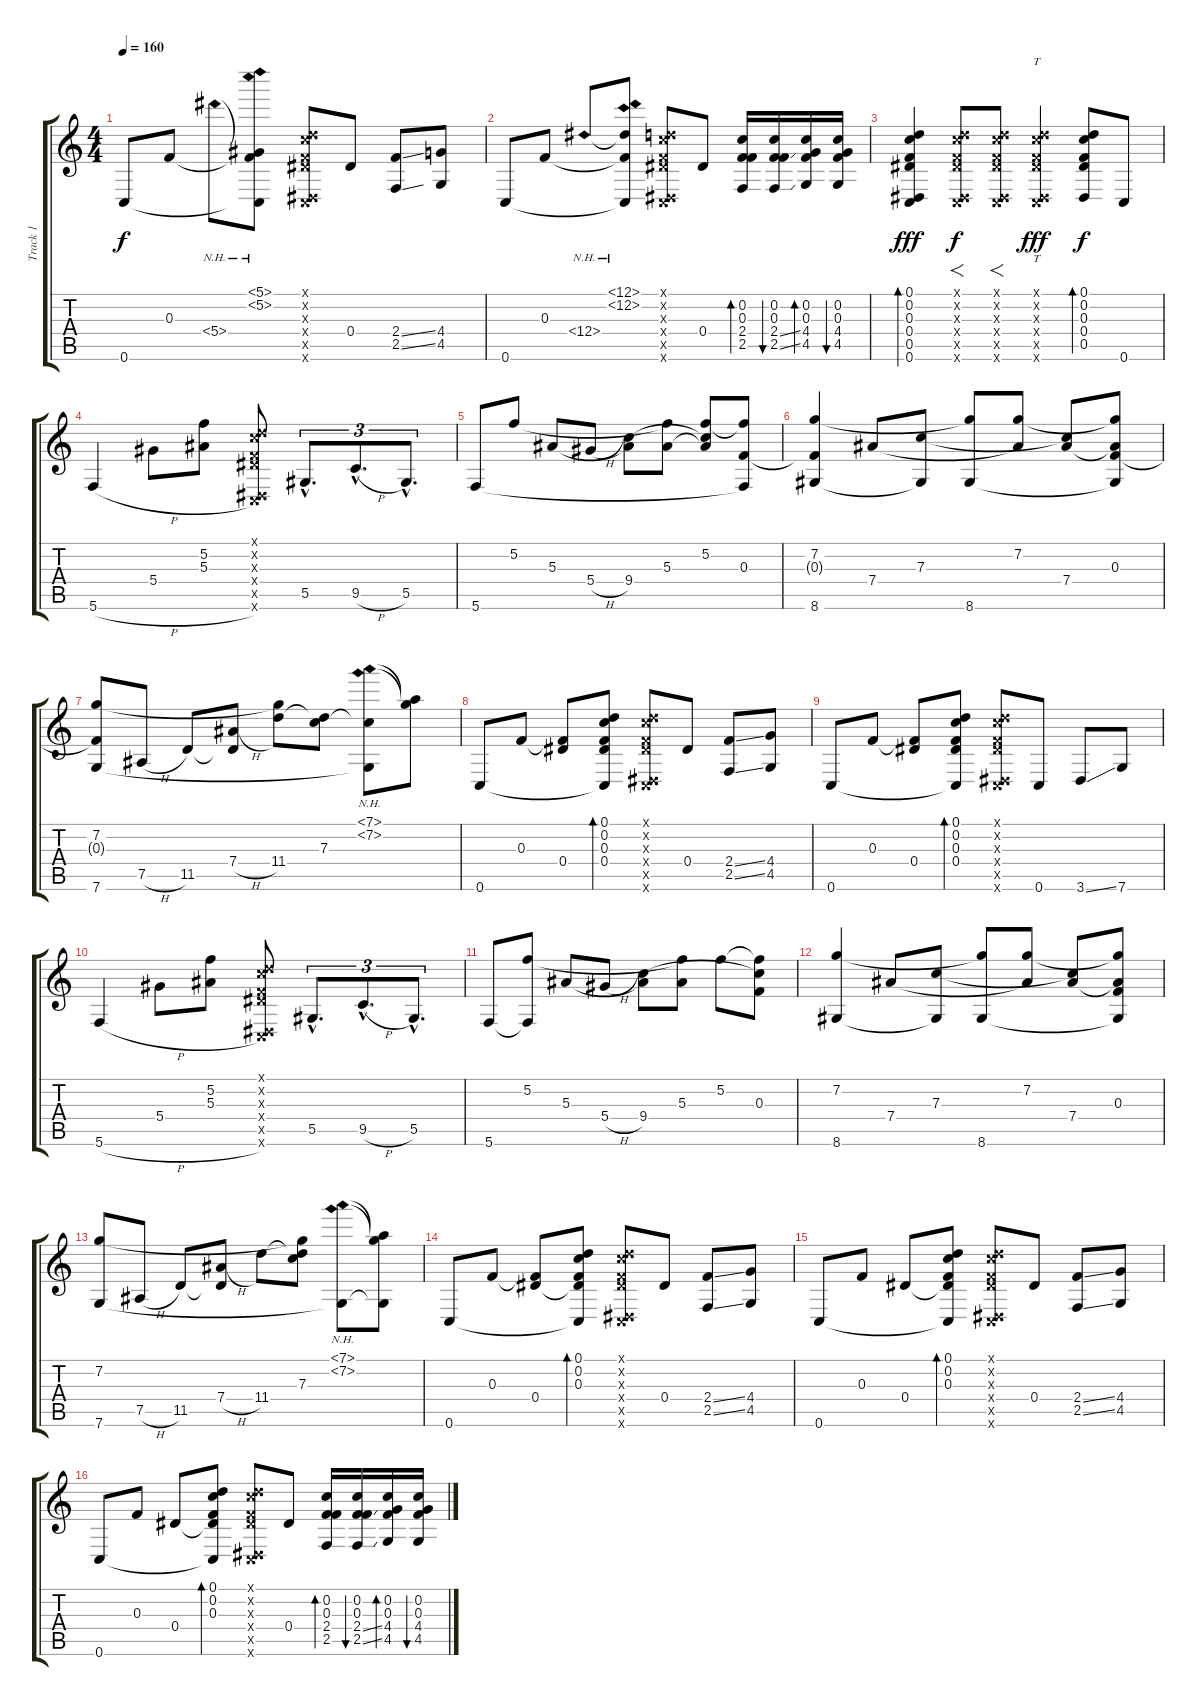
\track ("Track 1" "Track 1") {instrument acousticguitarsteel}
\staff {score tabs}
\tuning (D4 C4 F3 Eb3 Eb2 C2) {hide}
\ts (4 4)
\tempo 160
\clef g2
\ks c
0.6.8{dy f} 0.3.8 5.4{nh}.8 (5.1{nh} 5.2{nh} 0.3{t} 5.4{t} 0.6{t}).8 (0.1{x} 0.2{x} 0.3{x} 0.4{x} 0.5{x} 0.6{x}).8 0.4.8 (2.4{ss} 2.5{ss}).8 (4.4 4.5).8 |
0.6.8 0.3.8 12.4{nh}.8 (12.1{nh} 12.2{nh} 0.3{t} 12.4{t} 0.6{t}).8 (0.1{x} 0.2{x} 0.3{x} 0.4{x} 0.5{x} 0.6{x}).8 0.4.8 (0.2 0.3 2.4 2.5).16{bd 30} (0.2 0.3 2.4{ss} 2.5{ss}).16{bu 30} (0.2 0.3 4.4 4.5).16{bd 30} (0.2 0.3 4.4 4.5).16{bu 30} |
(0.1 0.2 0.3 0.4 0.5 0.6).4{bd 30 dy fff} (0.1{x} 0.2{x} 0.3{x} 0.4{x} 0.5{x} 0.6{x}).8{f dy f} (0.1{x} 0.2{x} 0.3{x} 0.4{x} 0.5{x} 0.6{x}).8{f} (0.1{x} 0.2{x} 0.3{x} 0.4{x} 0.5{x} 0.6{x}).4{tt dy fff} (0.1 0.2 0.3 0.4 0.5).8{bd 30 dy f} 0.6.8 |
5.6{h}.4 5.4.8 (5.2 5.3).8 (0.1{x} 0.2{x} 0.3{x} 0.4{x} 0.5{x} 0.6{x}).8 5.5{hac}.8{d tu (3 2)} 9.5{h hac}.8{d tu (3 2)} 5.5{hac}.8{d tu (3 2)} |
5.6.8 5.2.8 5.3.8 5.4{h}.8 (5.3{t} 9.4).8 (5.2{t} 5.3).8 (5.2 5.3{t} 9.4{t}).8 (5.2{t} 0.3 5.6{t}).8 |
(7.2 0.3{t} 8.6).4 7.4.8 (7.3 8.6{t}).8 (7.2{t} 8.6).8 (7.2 7.4{t}).8 (7.3{t} 7.4).8 (7.2{t} 0.3 7.4{t} 8.6{t}).8 |
(7.2 0.3{t} 7.6).8 7.5{h}.8 11.5.8 (7.4{h} 11.5{t}).8 (7.2{t} 11.4).8 (7.3 11.4{t}).8 (7.1{nh} 7.2{nh} 7.3{t} 7.6{t}).8 (7.1{t} 7.2{t}).8 |
0.6.8 0.3.8 (0.3{t} 0.4).8 (0.1 0.2 0.3 0.4 0.6{t}).8{bd 60} (0.1{x} 0.2{x} 0.3{x} 0.4{x} 0.5{x} 0.6{x}).8 0.4.8 (2.4{ss} 2.5{ss}).8 (4.4 4.5).8 |
0.6.8 0.3.8 (0.3{t} 0.4).8 (0.1 0.2 0.3 0.4 0.6{t}).8{bd 60} (0.1{x} 0.2{x} 0.3{x} 0.4{x} 0.5{x} 0.6{x}).8 0.6.8 3.6{ss}.8 7.6.8 |
5.6{h}.4 5.4.8 (5.2 5.3).8 (0.1{x} 0.2{x} 0.3{x} 0.4{x} 0.5{x} 0.6{x}).8 5.5{hac}.8{d tu (3 2)} 9.5{h hac}.8{d tu (3 2)} 5.5{hac}.8{d tu (3 2)} |
5.6.8 (5.2 5.6{t}).8 5.3.8 5.4{h}.8 (5.3{t} 9.4).8 (5.2{t} 5.3).8 5.2.8 (5.2{t} 0.3 9.4{t}).8 |
(7.2 8.6).4 7.4.8 (7.3 8.6{t}).8 (7.2{t} 8.6).8 (7.2 7.4{t}).8 (7.3{t} 7.4).8 (7.2{t} 0.3 7.4{t} 8.6{t}).8 |
(7.2 7.6).8 7.5{h}.8 11.5.8 (7.4{h} 11.5{t}).8 11.4.8 (7.2{t} 7.3 11.4{t}).8 (7.1{nh} 7.2{nh} 7.6{t}).8 (7.1{t} 7.2{t} 7.6{t}).8 |
0.6.8 0.3.8 (0.3{t} 0.4).8 (0.1 0.2 0.3 0.4{t} 0.6{t}).8{bd 60} (0.1{x} 0.2{x} 0.3{x} 0.4{x} 0.5{x} 0.6{x}).8 0.4.8 (2.4{ss} 2.5{ss}).8 (4.4 4.5).8 |
0.6.8 0.3.8 0.4.8 (0.1 0.2 0.3 0.4{t} 0.6{t}).8{bd 30} (0.1{x} 0.2{x} 0.3{x} 0.4{x} 0.5{x} 0.6{x}).8 0.4.8 (2.4{ss} 2.5{ss}).8 (4.4 4.5).8 |
0.6.8 0.3.8 0.4.8 (0.1 0.2 0.3 0.4{t} 0.6{t}).8{bd 30} (0.1{x} 0.2{x} 0.3{x} 0.4{x} 0.5{x} 0.6{x}).8 0.4.8 (0.2 0.3 2.4 2.5).16{bd 30} (0.2 0.3 2.4{ss} 2.5{ss}).16{bu 30} (0.2 0.3 4.4 4.5).16{bd 30} (0.2 0.3 4.4 4.5).16{bu 30}
